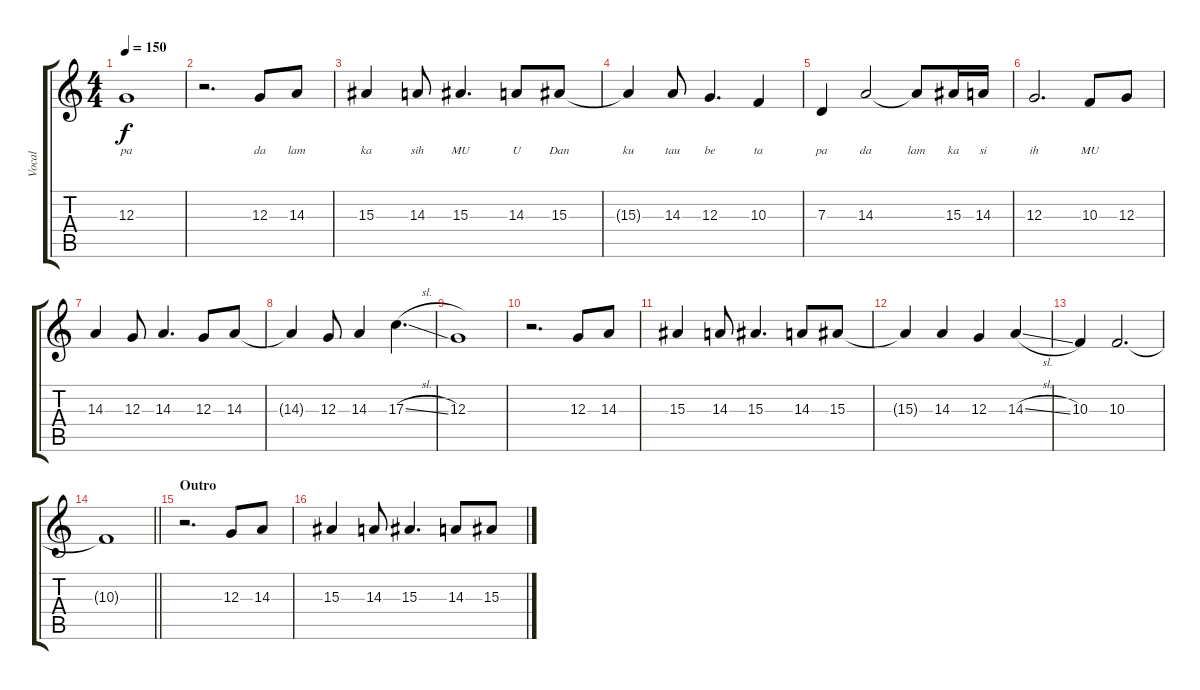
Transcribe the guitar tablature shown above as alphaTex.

\track ("Vocal" "Vocal") {instrument lead2sawtooth}
\staff {score tabs}
\tuning (E4 B3 G3 D3 A2 E2) {hide}
\ts (4 4)
\tempo 150
\clef g2
\ks c
12.3.1{lyrics (0 "pa") lyrics (1 "") lyrics (2 "") lyrics (3 "") lyrics (4 "") dy f} |
r.2{d} 12.3.8{lyrics (0 "da") lyrics (1 "") lyrics (2 "") lyrics (3 "") lyrics (4 "")} 14.3.8{lyrics (0 "lam") lyrics (1 "") lyrics (2 "") lyrics (3 "") lyrics (4 "")} |
15.3.4{lyrics (0 "ka") lyrics (1 "") lyrics (2 "") lyrics (3 "") lyrics (4 "")} 14.3.8{lyrics (0 "sih") lyrics (1 "") lyrics (2 "") lyrics (3 "") lyrics (4 "")} 15.3.4{d lyrics (0 "MU") lyrics (1 "") lyrics (2 "") lyrics (3 "") lyrics (4 "")} 14.3.8{lyrics (0 "U") lyrics (1 "") lyrics (2 "") lyrics (3 "") lyrics (4 "")} 15.3.8{lyrics (0 "Dan") lyrics (1 "") lyrics (2 "") lyrics (3 "") lyrics (4 "")} |
15.3{t}.4{lyrics (0 "ku") lyrics (1 "") lyrics (2 "") lyrics (3 "") lyrics (4 "")} 14.3.8{lyrics (0 "tau") lyrics (1 "") lyrics (2 "") lyrics (3 "") lyrics (4 "")} 12.3.4{d lyrics (0 "be") lyrics (1 "") lyrics (2 "") lyrics (3 "") lyrics (4 "")} 10.3.4{lyrics (0 "ta") lyrics (1 "") lyrics (2 "") lyrics (3 "") lyrics (4 "")} |
7.3.4{lyrics (0 "pa") lyrics (1 "") lyrics (2 "") lyrics (3 "") lyrics (4 "")} 14.3.2{lyrics (0 "da") lyrics (1 "") lyrics (2 "") lyrics (3 "") lyrics (4 "")} 14.3{t}.8{lyrics (0 "lam") lyrics (1 "") lyrics (2 "") lyrics (3 "") lyrics (4 "")} 15.3.16{lyrics (0 "ka") lyrics (1 "") lyrics (2 "") lyrics (3 "") lyrics (4 "")} 14.3.16{lyrics (0 "si") lyrics (1 "") lyrics (2 "") lyrics (3 "") lyrics (4 "")} |
12.3.2{d lyrics (0 "ih") lyrics (1 "") lyrics (2 "") lyrics (3 "") lyrics (4 "")} 10.3.8{lyrics (0 "MU") lyrics (1 "") lyrics (2 "") lyrics (3 "") lyrics (4 "")} 12.3.8 |
14.3.4 12.3.8 14.3.4{d} 12.3.8 14.3.8 |
14.3{t}.4 12.3.8 14.3.4 17.3{sl}.4{d} |
12.3.1 |
r.2{d} 12.3.8 14.3.8 |
15.3.4 14.3.8 15.3.4{d} 14.3.8 15.3.8 |
15.3{t}.4 14.3.4 12.3.4 14.3{sl}.4 |
10.3.4 10.3.2{d} |
\barLineRight lightlight
10.3{t}.1 |
\section ("" "Outro")
r.2{d} 12.3.8 14.3.8 |
15.3.4 14.3.8 15.3.4{d} 14.3.8 15.3.8
